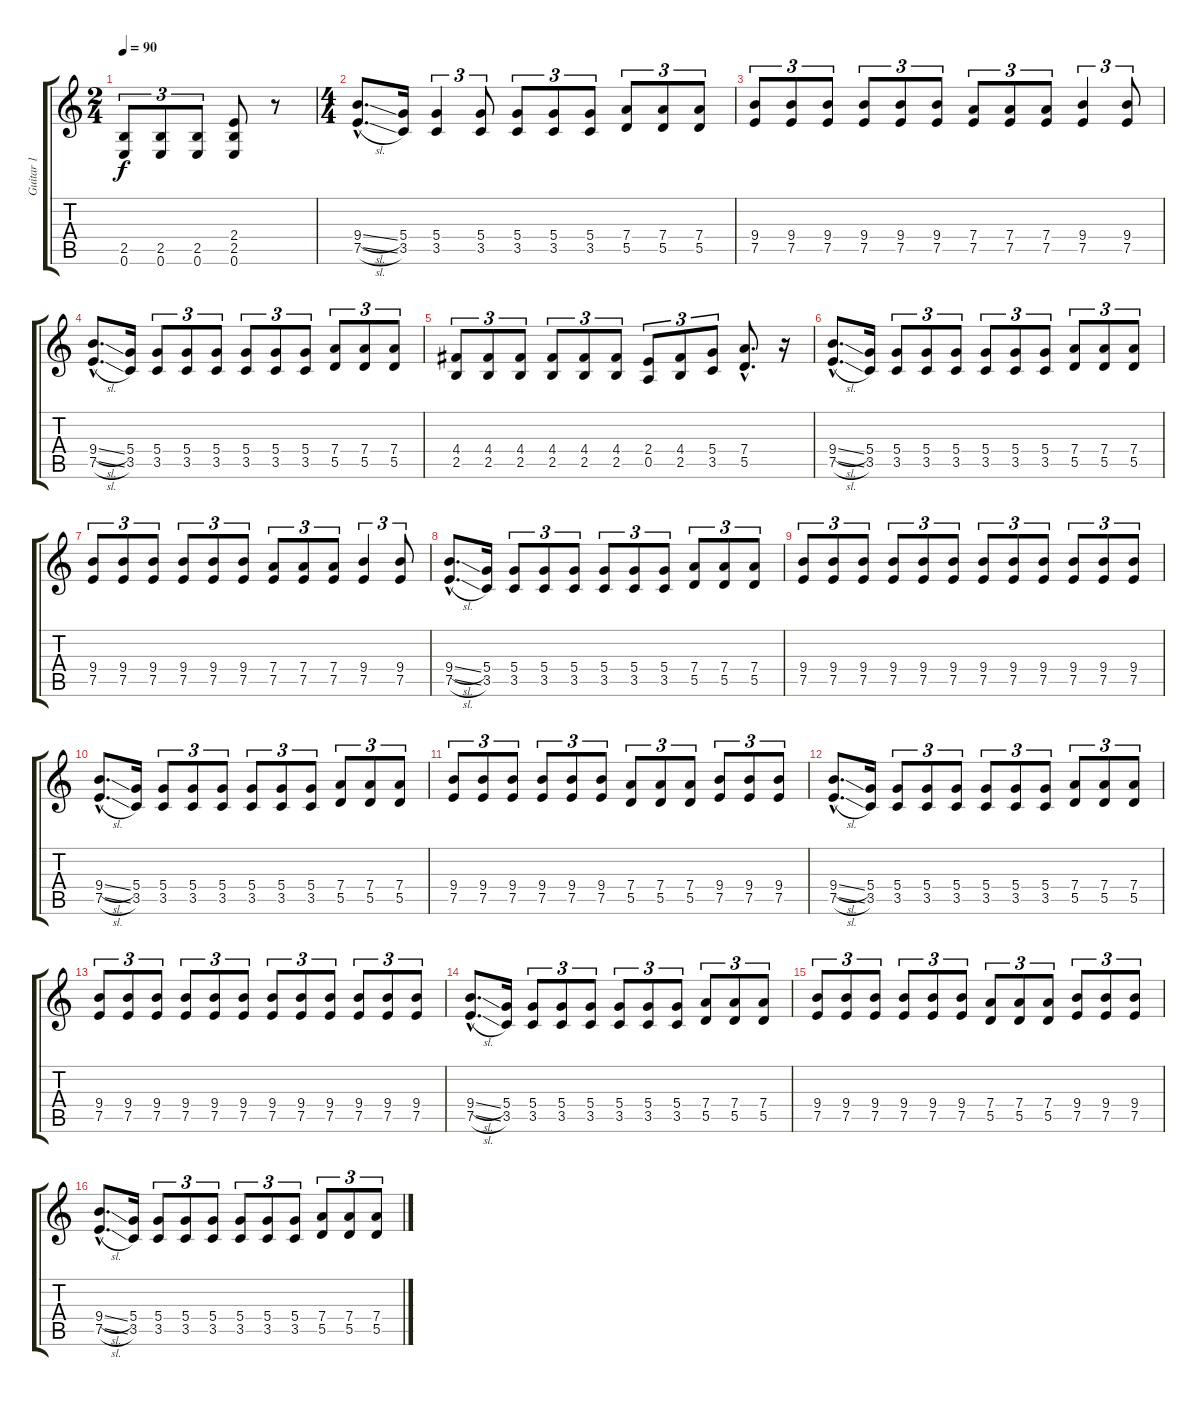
\track ("Guitar 1" "Guitar 1") {instrument distortionguitar}
\staff {score tabs}
\tuning (E4 B3 G3 D3 A2 E2) {hide}
\ts (2 4)
\tempo 90
\clef g2
\ks c
(2.5 0.6).8{tu (3 2) dy f} (2.5 0.6).8{tu (3 2)} (2.5 0.6).8{tu (3 2)} (2.4 2.5 0.6).8 r.8 |
\ts (4 4)
(9.4{sl hac} 7.5{sl hac}).8{d} (5.4 3.5).16 (5.4 3.5).4{tu (3 2)} (5.4 3.5).8{tu (3 2)} (5.4 3.5).8{tu (3 2)} (5.4 3.5).8{tu (3 2)} (5.4 3.5).8{tu (3 2)} (7.4 5.5).8{tu (3 2)} (7.4 5.5).8{tu (3 2)} (7.4 5.5).8{tu (3 2)} |
(9.4 7.5).8{tu (3 2)} (9.4 7.5).8{tu (3 2)} (9.4 7.5).8{tu (3 2)} (9.4 7.5).8{tu (3 2)} (9.4 7.5).8{tu (3 2)} (9.4 7.5).8{tu (3 2)} (7.4 7.5).8{tu (3 2)} (7.4 7.5).8{tu (3 2)} (7.4 7.5).8{tu (3 2)} (9.4 7.5).4{tu (3 2)} (9.4 7.5).8{tu (3 2)} |
(9.4{sl hac} 7.5{sl hac}).8{d} (5.4 3.5).16 (5.4 3.5).8{tu (3 2)} (5.4 3.5).8{tu (3 2)} (5.4 3.5).8{tu (3 2)} (5.4 3.5).8{tu (3 2)} (5.4 3.5).8{tu (3 2)} (5.4 3.5).8{tu (3 2)} (7.4 5.5).8{tu (3 2)} (7.4 5.5).8{tu (3 2)} (7.4 5.5).8{tu (3 2)} |
(4.4 2.5).8{tu (3 2)} (4.4 2.5).8{tu (3 2)} (4.4 2.5).8{tu (3 2)} (4.4 2.5).8{tu (3 2)} (4.4 2.5).8{tu (3 2)} (4.4 2.5).8{tu (3 2)} (2.4 0.5).8{tu (3 2)} (4.4 2.5).8{tu (3 2)} (5.4 3.5).8{tu (3 2)} (7.4{hac} 5.5{hac}).8{d} r.16 |
(9.4{sl hac} 7.5{sl hac}).8{d} (5.4 3.5).16 (5.4 3.5).8{tu (3 2)} (5.4 3.5).8{tu (3 2)} (5.4 3.5).8{tu (3 2)} (5.4 3.5).8{tu (3 2)} (5.4 3.5).8{tu (3 2)} (5.4 3.5).8{tu (3 2)} (7.4 5.5).8{tu (3 2)} (7.4 5.5).8{tu (3 2)} (7.4 5.5).8{tu (3 2)} |
(9.4 7.5).8{tu (3 2)} (9.4 7.5).8{tu (3 2)} (9.4 7.5).8{tu (3 2)} (9.4 7.5).8{tu (3 2)} (9.4 7.5).8{tu (3 2)} (9.4 7.5).8{tu (3 2)} (7.4 7.5).8{tu (3 2)} (7.4 7.5).8{tu (3 2)} (7.4 7.5).8{tu (3 2)} (9.4 7.5).4{tu (3 2)} (9.4 7.5).8{tu (3 2)} |
(9.4{sl hac} 7.5{sl hac}).8{d} (5.4 3.5).16 (5.4 3.5).8{tu (3 2)} (5.4 3.5).8{tu (3 2)} (5.4 3.5).8{tu (3 2)} (5.4 3.5).8{tu (3 2)} (5.4 3.5).8{tu (3 2)} (5.4 3.5).8{tu (3 2)} (7.4 5.5).8{tu (3 2)} (7.4 5.5).8{tu (3 2)} (7.4 5.5).8{tu (3 2)} |
(9.4 7.5).8{tu (3 2)} (9.4 7.5).8{tu (3 2)} (9.4 7.5).8{tu (3 2)} (9.4 7.5).8{tu (3 2)} (9.4 7.5).8{tu (3 2)} (9.4 7.5).8{tu (3 2)} (9.4 7.5).8{tu (3 2)} (9.4 7.5).8{tu (3 2)} (9.4 7.5).8{tu (3 2)} (9.4 7.5).8{tu (3 2)} (9.4 7.5).8{tu (3 2)} (9.4 7.5).8{tu (3 2)} |
(9.4{sl hac} 7.5{sl hac}).8{d volume 13} (5.4 3.5).16 (5.4 3.5).8{tu (3 2)} (5.4 3.5).8{tu (3 2)} (5.4 3.5).8{tu (3 2)} (5.4 3.5).8{tu (3 2)} (5.4 3.5).8{tu (3 2)} (5.4 3.5).8{tu (3 2)} (7.4 5.5).8{tu (3 2)} (7.4 5.5).8{tu (3 2)} (7.4 5.5).8{tu (3 2)} |
(9.4 7.5).8{tu (3 2)} (9.4 7.5).8{tu (3 2)} (9.4 7.5).8{tu (3 2)} (9.4 7.5).8{tu (3 2)} (9.4 7.5).8{tu (3 2)} (9.4 7.5).8{tu (3 2)} (7.4 5.5).8{tu (3 2)} (7.4 5.5).8{tu (3 2)} (7.4 5.5).8{tu (3 2)} (9.4 7.5).8{tu (3 2)} (9.4 7.5).8{tu (3 2)} (9.4 7.5).8{tu (3 2)} |
(9.4{sl hac} 7.5{sl hac}).8{d} (5.4 3.5).16 (5.4 3.5).8{tu (3 2)} (5.4 3.5).8{tu (3 2)} (5.4 3.5).8{tu (3 2)} (5.4 3.5).8{tu (3 2)} (5.4 3.5).8{tu (3 2)} (5.4 3.5).8{tu (3 2)} (7.4 5.5).8{tu (3 2)} (7.4 5.5).8{tu (3 2)} (7.4 5.5).8{tu (3 2)} |
(9.4 7.5).8{tu (3 2)} (9.4 7.5).8{tu (3 2)} (9.4 7.5).8{tu (3 2)} (9.4 7.5).8{tu (3 2)} (9.4 7.5).8{tu (3 2)} (9.4 7.5).8{tu (3 2)} (9.4 7.5).8{tu (3 2)} (9.4 7.5).8{tu (3 2)} (9.4 7.5).8{tu (3 2)} (9.4 7.5).8{tu (3 2)} (9.4 7.5).8{tu (3 2)} (9.4 7.5).8{tu (3 2)} |
(9.4{sl hac} 7.5{sl hac}).8{d} (5.4 3.5).16 (5.4 3.5).8{tu (3 2)} (5.4 3.5).8{tu (3 2)} (5.4 3.5).8{tu (3 2)} (5.4 3.5).8{tu (3 2)} (5.4 3.5).8{tu (3 2)} (5.4 3.5).8{tu (3 2)} (7.4 5.5).8{tu (3 2)} (7.4 5.5).8{tu (3 2)} (7.4 5.5).8{tu (3 2)} |
(9.4 7.5).8{tu (3 2)} (9.4 7.5).8{tu (3 2)} (9.4 7.5).8{tu (3 2)} (9.4 7.5).8{tu (3 2)} (9.4 7.5).8{tu (3 2)} (9.4 7.5).8{tu (3 2)} (7.4 5.5).8{tu (3 2)} (7.4 5.5).8{tu (3 2)} (7.4 5.5).8{tu (3 2)} (9.4 7.5).8{tu (3 2)} (9.4 7.5).8{tu (3 2)} (9.4 7.5).8{tu (3 2)} |
(9.4{sl hac} 7.5{sl hac}).8{d} (5.4 3.5).16 (5.4 3.5).8{tu (3 2)} (5.4 3.5).8{tu (3 2)} (5.4 3.5).8{tu (3 2)} (5.4 3.5).8{tu (3 2)} (5.4 3.5).8{tu (3 2)} (5.4 3.5).8{tu (3 2)} (7.4 5.5).8{tu (3 2)} (7.4 5.5).8{tu (3 2)} (7.4 5.5).8{tu (3 2)}
